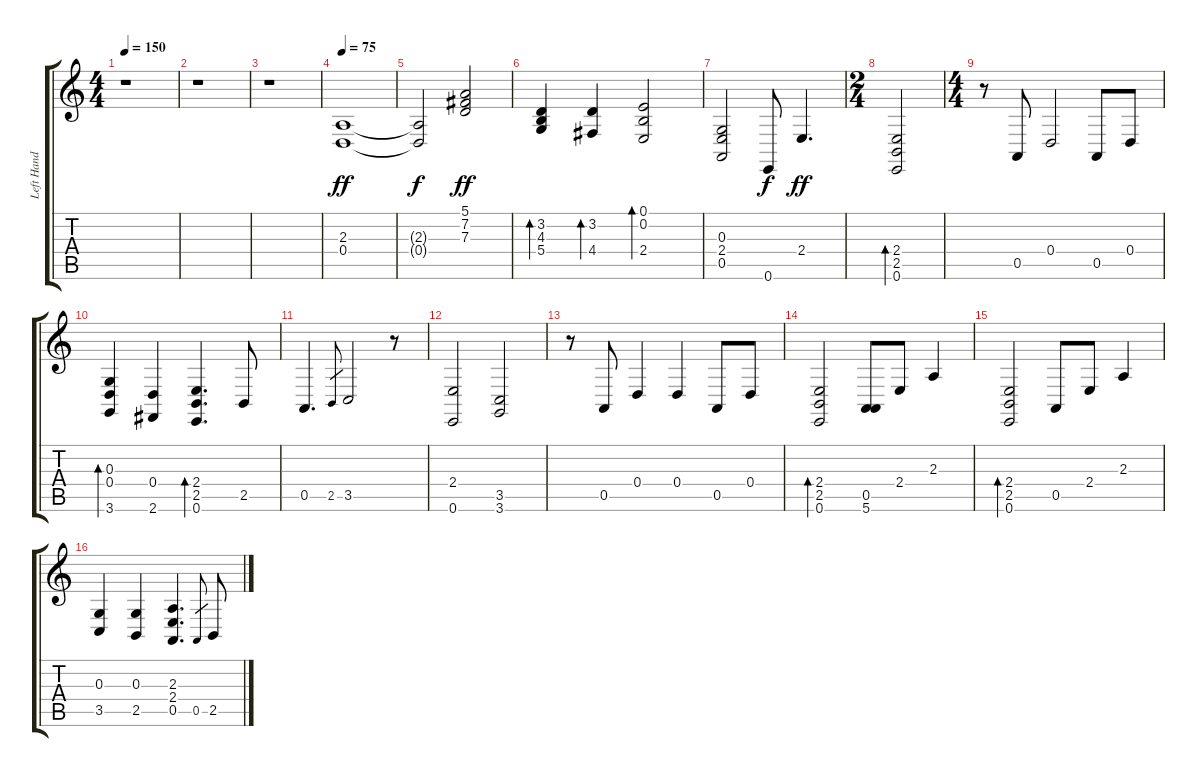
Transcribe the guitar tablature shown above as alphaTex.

\track ("Left Hand" "Left Hand") {instrument brightacousticpiano}
\staff {score tabs}
\tuning (E4 B3 G3 D3 A2 E2) {hide}
\ts (4 4)
\tempo 150
\clef g2
\ks c
r.1{dy ff} |
r.1 |
r.1 |
\tempo 75
(2.3 0.4).1 |
(2.3{t} 0.4{t}).2{dy f} (5.1 7.2 7.3).2{dy ff} |
(3.2 4.3 5.4).4{bd 480} (3.2 4.4).4{bd 480} (0.1 0.2 2.4).2{bd 480} |
(0.3 2.4 0.5).2 0.6.8{dy f} 2.4.4{d dy ff} |
\ts (2 4)
(2.4 2.5 0.6).2{bd 480} |
\ts (4 4)
r.8 0.5.8 0.4.2 0.5.8 0.4.8 |
(0.3 0.4 3.6).4{bd 480} (0.4 2.6).4 (2.4 2.5 0.6).4{d bd 480} 2.5.8 |
0.5.4{d} 2.5.8{gr} 3.5.2 r.8 |
(2.4 0.6).2 (3.5 3.6).2 |
r.8 0.5.8 0.4.4 0.4.4 0.5.8 0.4.8 |
(2.4 2.5 0.6).2{bd 480} (0.5 5.6).8 2.4.8 2.3.4 |
(2.4 2.5 0.6).2{bd 480} 0.5.8 2.4.8 2.3.4 |
(0.3 3.5).4 (0.3 2.5).4 (2.3 2.4 0.5).4{d} 0.5.8{gr} 2.5.8
